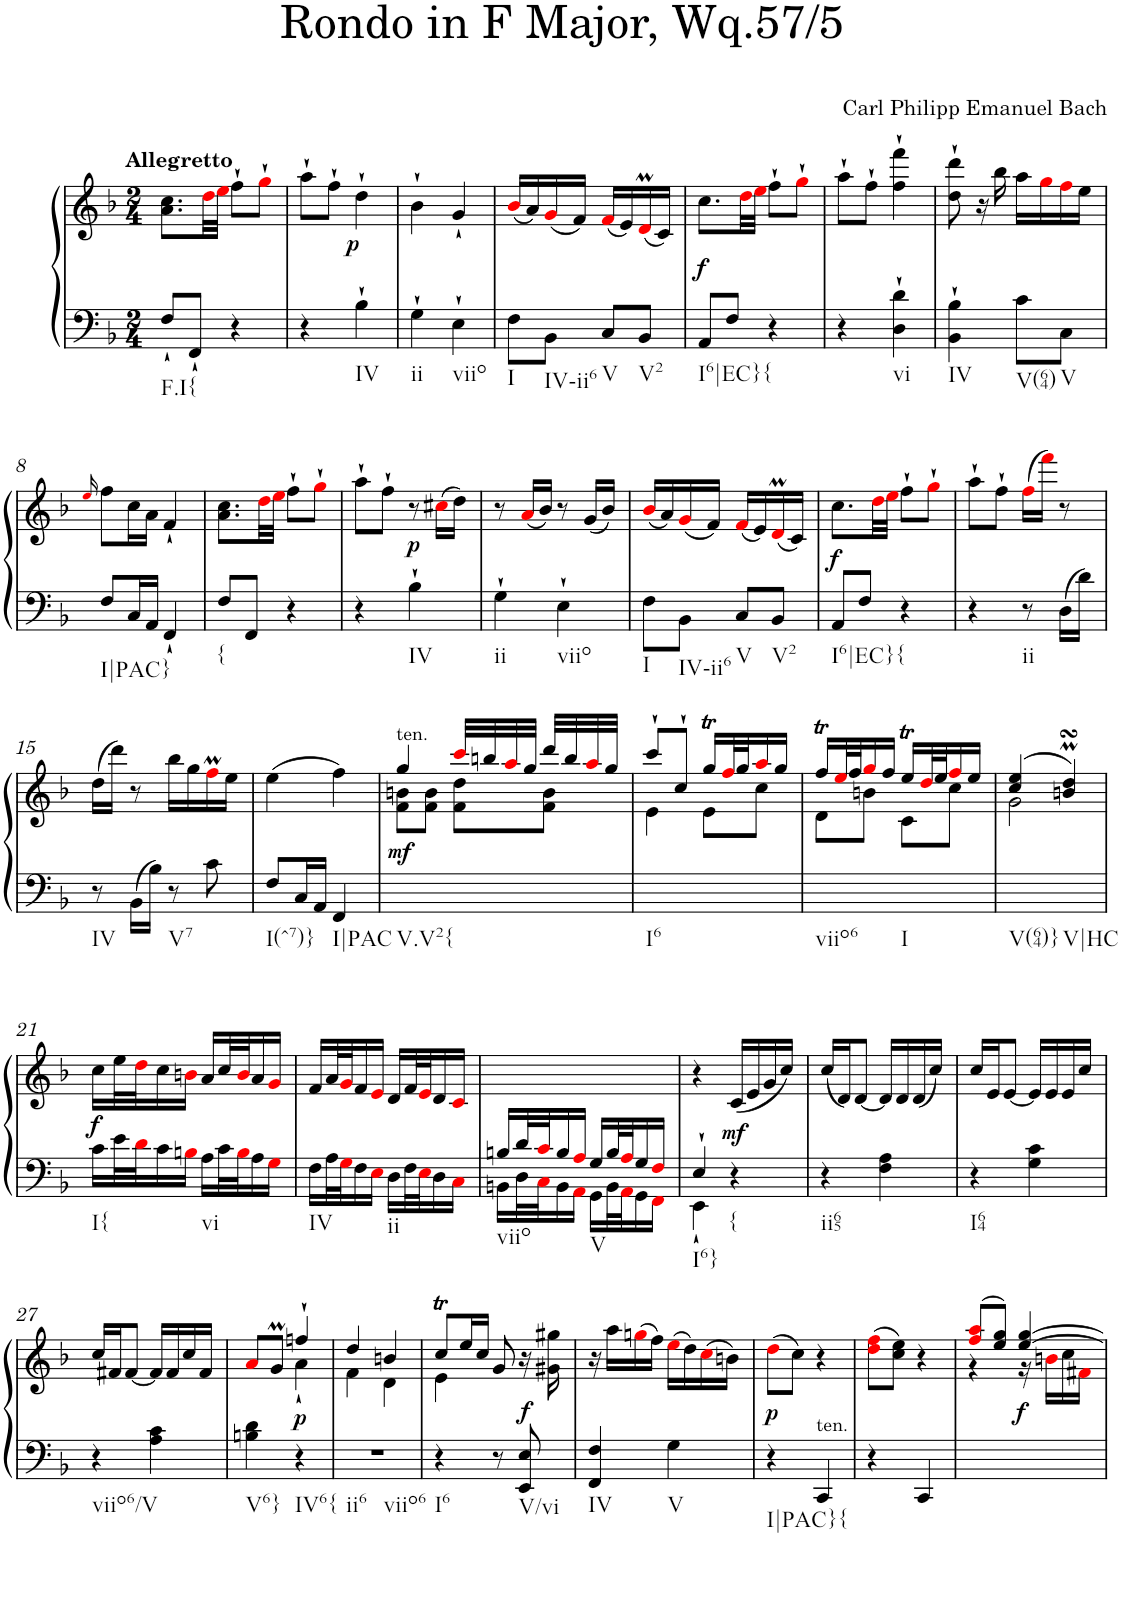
**kern	**kern	**dynam
*part1	*part1	*part1
*staff2	*staff1	*staff1/2
*I"Harpsichord	*	*
*I'Hch.	*	*
*clefF4	*clefG2	*
*k[b-]	*k[b-]	*
*F:	*F:	*
*M2/4	*M2/4	*
=1	=1	=1
!	!LO:TX:a:B:t=Аllegretto	!
!LO:TX:b:t=F.I{	!	!
8F`/L	8.a\ 8.cc\L	.
8FF`/J	.	.
.	32ddi\LL	.
.	32eei\JJJ	.
4r	8ff`\L	.
.	8gg`i\J	.
=2	=2	=2
4r	8aa`\L	.
.	8ff`\J	.
!LO:TX:b:t=IV	!	!
!	!	!LO:DY:b
4B-`\	4dd`\	p
=3	=3	=3
!LO:TX:b:t=ii	!	!
4G`\	4b-`\	.
!LO:TX:b:t=viio	!	!
4E`\	4g`/	.
=4	=4	=4
!LO:TX:b:t=I	!	!
8F\L	(<16b-i/LL	.
.	16a/)	.
!LO:TX:b:t=IV-ii6	!	!
8BB-\J	(<16gi/	.
.	16f/JJ)	.
!LO:TX:b:t=V	!	!
8C/L	(<16fi/LL	.
.	16e/)	.
!LO:TX:b:t=V2	!	!
8BB-/J	(<16dMi/	.
.	16c/JJ)	.
=5	=5	=5
!LO:TX:b:t=I6|EC}{	!	!
!	!	!LO:DY:b
8AA/L	8.cc\L	f
8F/J	.	.
.	32ddi\LL	.
.	32eei\JJJ	.
4r	8ff`\L	.
.	8gg`i\J	.
=6	=6	=6
4r	8aa`\L	.
.	8ff`\J	.
!LO:TX:b:t=vi	!	!
4D\` 4d\`	4ff\` 4fff\`	.
=7	=7	=7
!LO:TX:b:t=IV	!	!
4BB-\` 4B-\`	8dd\` 8ddd\`	.
.	16r	.
.	16bb-\	.
!LO:TX:b:t=V(64)	!	!
8c\L	16aa\LL	.
.	16ggi\	.
!LO:TX:b:t=V	!	!
8C\J	16ffi\	.
.	16ee\JJ	.
!!LO:LB:g=z
=8	=8	=8
.	16qeei/	.
!LO:TX:b:t=I|PAC}	!	!
8F/L	8ff\L	.
16C/L	16cc\L	.
16AA/JJ	16a\JJ	.
4FF`/	4f`/	.
=9	=9	=9
!LO:TX:b:t={	!	!
8F/L	8.a\ 8.cc\L	.
8FF/J	.	.
.	32ddi\LL	.
.	32eei\JJJ	.
4r	8ff`\L	.
.	8gg`i\J	.
=10	=10	=10
4r	8aa`\L	.
.	8ff`\J	.
!LO:TX:b:t=IV	!	!
!	!	!LO:DY:b
4B-`\	8r	p
.	(>16cc#Xi\LL	.
.	16dd\JJ)	.
=11	=11	=11
!LO:TX:b:t=ii	!	!
4G`\	8r	.
.	(<16ai/LL	.
.	16b-/JJ)	.
!LO:TX:b:t=viio	!	!
4E`\	8r	.
.	(<16g/LL	.
.	16b-/JJ)	.
=12	=12	=12
!LO:TX:b:t=I	!	!
8F\L	(<16b-i/LL	.
.	16a/)	.
!LO:TX:b:t=IV-ii6	!	!
8BB-\J	(<16gi/	.
.	16f/JJ)	.
!LO:TX:b:t=V	!	!
8C/L	(<16fi/LL	.
.	16e/)	.
!LO:TX:b:t=V2	!	!
8BB-/J	(<16dMi/	.
.	16c/JJ)	.
=13	=13	=13
!LO:TX:b:t=I6|EC}{	!	!
!	!	!LO:DY:b
8AA/L	8.cc\L	f
8F/J	.	.
.	32ddi\LL	.
.	32eei\JJJ	.
4r	8ff`\L	.
.	8gg`i\J	.
=14	=14	=14
4r	8aa`\L	.
.	8ff`\J	.
!LO:TX:b:t=ii	!	!
8r	(>16ffi\LL	.
.	16fffi\JJ)	.
16D\LL	8r	.
16d\JJ	.	.
!!LO:LB:g=z
=15	=15	=15
!LO:TX:b:t=IV	!	!
8r	(>16dd\LL	.
.	16ddd\JJ)	.
16BB-\LL	8r	.
16B-\JJ	.	.
!LO:TX:b:t=V7	!	!
8r	16bb-\LL	.
.	16gg\	.
8c\	16ffMi\	.
.	16ee\JJ	.
=16	=16	=16
!LO:TX:b:t=I(^7)}	!	!
8F/L	(>4ee\	.
16C/L	.	.
16AA/JJ	.	.
!LO:TX:b:t=I|PAC	!	!
4FF/	4ff\)	.
=17	=17	=17
*	*^	*
!	!LO:TX:a:t=ten.	!	!
!LO:TX:b:t=V.V2{	!	!	!
!	!	!	!LO:DY:b
2ryy	4gg/	8f\ 8bn\L	mf
.	.	8f\ 8b\J	.
.	32ccci/LLL	8f\ 8dd\L	.
.	32bbn/	.	.
.	32aai/	.	.
.	32gg/JJJ	.	.
.	32ddd/LLL	8f\ 8b\J	.
.	32bb/	.	.
.	32aai/	.	.
.	32gg/JJJ	.	.
=18	=18	=18	=18
!LO:TX:b:t=I6	!	!	!
2ryy	8ccc`/L	4e\	.
.	8cc`/J	.	.
.	16ggT/LL	8e\L	.
.	32ffi/L	.	.
.	32gg/J	.	.
.	16aai/	8cc\J	.
.	16gg/JJ	.	.
=19	=19	=19	=19
!LO:TX:b:t=viio6	!	!	!
!LO:TX:b:t=I	!	!	!
2ryy	16ffT/LL	8d\L	.
.	32eei/L	.	.
.	32ff/J	.	.
.	16ggi/	8bn\J	.
.	16ff/JJ	.	.
.	16eet/LL	8c\L	.
.	32ddi/L	.	.
.	32ee/J	.	.
.	16ffi/	8cc\J	.
.	16ee/JJ	.	.
=20	=20	=20	=20
!LO:TX:b:t=V(64)}	!	!	!
!LO:TX:b:t=V|HC	!	!	!
2ryy	(4cc/ 4ee/	2g\	.
.	4bn/MsSSs 4dd/MsSSs)	.	.
*	*v	*v	*
!!LO:LB:g=z
=21	=21	=21
!LO:TX:b:t=I{	!	!
!	!	!LO:DY:b
16c\LL	16cc\LL	f
32e\L	32ee\L	.
32di\J	32ddi\J	.
16c\	16cc\	.
16Bni\JJ	16bni\JJ	.
!LO:TX:b:t=vi	!	!
16A\LL	16a/LL	.
32c\L	32cc/L	.
32Bi\J	32bi/J	.
16A\	16a/	.
16Gi\JJ	16gi/JJ	.
=22	=22	=22
!LO:TX:b:t=IV	!	!
16F\LL	16f/LL	.
32A\L	32a/L	.
32Gi\J	32gi/J	.
16F\	16f/	.
16Ei\JJ	16ei/JJ	.
!LO:TX:b:t=ii	!	!
16D\LL	16d/LL	.
32F\L	32f/L	.
32Ei\J	32ei/J	.
16D\	16d/	.
16Ci\JJ	16ci/JJ	.
=23	=23	=23
*^	*	*
!LO:TX:b:t=viio	!	!	!
16Bn/LL	16BBn\LL	2ryy	.
32d/L	32D\L	.	.
32ci/J	32Ci\J	.	.
16B/	16BB\	.	.
16Ai/JJ	16AAi\JJ	.	.
!LO:TX:b:t=V	!	!	!
16G/LL	16GG\LL	.	.
32B/L	32BB\L	.	.
32Ai/J	32AAi\J	.	.
16G/	16GG\	.	.
16Fi/JJ	16FFi\JJ	.	.
=24	=24	=24	=24
!LO:TX:b:t=I6}	!	!	!
4E`/	4EE`\	4r	.
!LO:TX:b:t={	!	!	!
!	!	!	!LO:DY:b
4r	4ryy	(<16c/LL	mf
.	.	16e/	.
.	.	16g/	.
.	.	16cc/JJ)	.
*v	*v	*	*
=25	=25	=25
!LO:TX:b:t=ii65	!	!
4r	(<16cc/LL	.
.	16d/J)	.
.	[8d/J	.
4F\ 4A\	16d/LL]	.
.	16d/	.
.	(<16d/	.
.	16cc/JJ)	.
=26	=26	=26
!LO:TX:b:t=I64	!	!
4r	16cc/LL	.
.	16e/J	.
.	[8e/J	.
4G\ 4c\	16e/LL]	.
.	16e/	.
.	16e/	.
.	16cc/JJ	.
!!LO:LB:g=z
=27	=27	=27
!LO:TX:b:t=viio6/V	!	!
4r	16cc/LL	.
.	16f#X/J	.
.	[8f#/J	.
4A\ 4c\	16f#/LL]	.
.	16f#/	.
.	16cc/	.
.	16f#/JJ	.
=28	=28	=28
*	*^	*
!LO:TX:b:t=V6}	!	!	!
4Bn\ 4d\	8ai/L	4ryy	.
.	8gM/J	.	.
!LO:TX:b:t=IV6{	!	!	!
!	!	!	!LO:DY:b
4r	4ffn`/	4a`\	p
=29	=29	=29	=29
!LO:TX:b:t=ii6	!	!	!
!LO:TX:b:t=viio6	!	!	!
2r	4dd/	4f\	.
.	4bn/	4d\	.
=30	=30	=30	=30
!LO:TX:b:t=I6	!	!	!
4r	8ccT/L	4e\	.
.	16ee/L	.	.
.	16cc/JJ	.	.
8r	8g/	4ryy	.
!LO:TX:b:t=V/vi	!	!	!
!	!	!	!LO:DY:b
8EE/ 8E/	16r	.	f
.	16g#X\ 16gg#X\	.	.
*	*v	*v	*
=31	=31	=31
!LO:TX:b:t=IV	!	!
4FF/ 4F/	16r	.
.	16aa\LL	.
.	(>16ggni\	.
.	16ff\JJ)	.
!LO:TX:b:t=V	!	!
4G\	(>16eei\LL	.
.	16dd\)	.
.	(>16cci\	.
.	16bn\JJ)	.
=32	=32	=32
!LO:TX:b:t=I|PAC}{	!	!
!	!	!LO:DY:b
4r	(>8ddi\L	p
.	8cc\J)	.
!LO:TX:a:t=ten.	!	!
4CC/	4r	.
=33	=33	=33
4r	(8ddi\ 8ffi\L	.
.	8cc\ 8ee\J)	.
4CC/	4r	.
=34	=34	=34
*	*^	*
2ryy	(>8ffi/ 8aai/L	4r	.
.	8ee/ 8gg/J)	.	.
!	!	!	!LO:DY:b
.	[>4ee/ [>4gg/	16r	f
.	.	16bni\LL	.
.	.	16cc\	.
.	.	16f#Xi\JJ	.
*	*v	*v	*
=	=	=
*-	*-	*-
